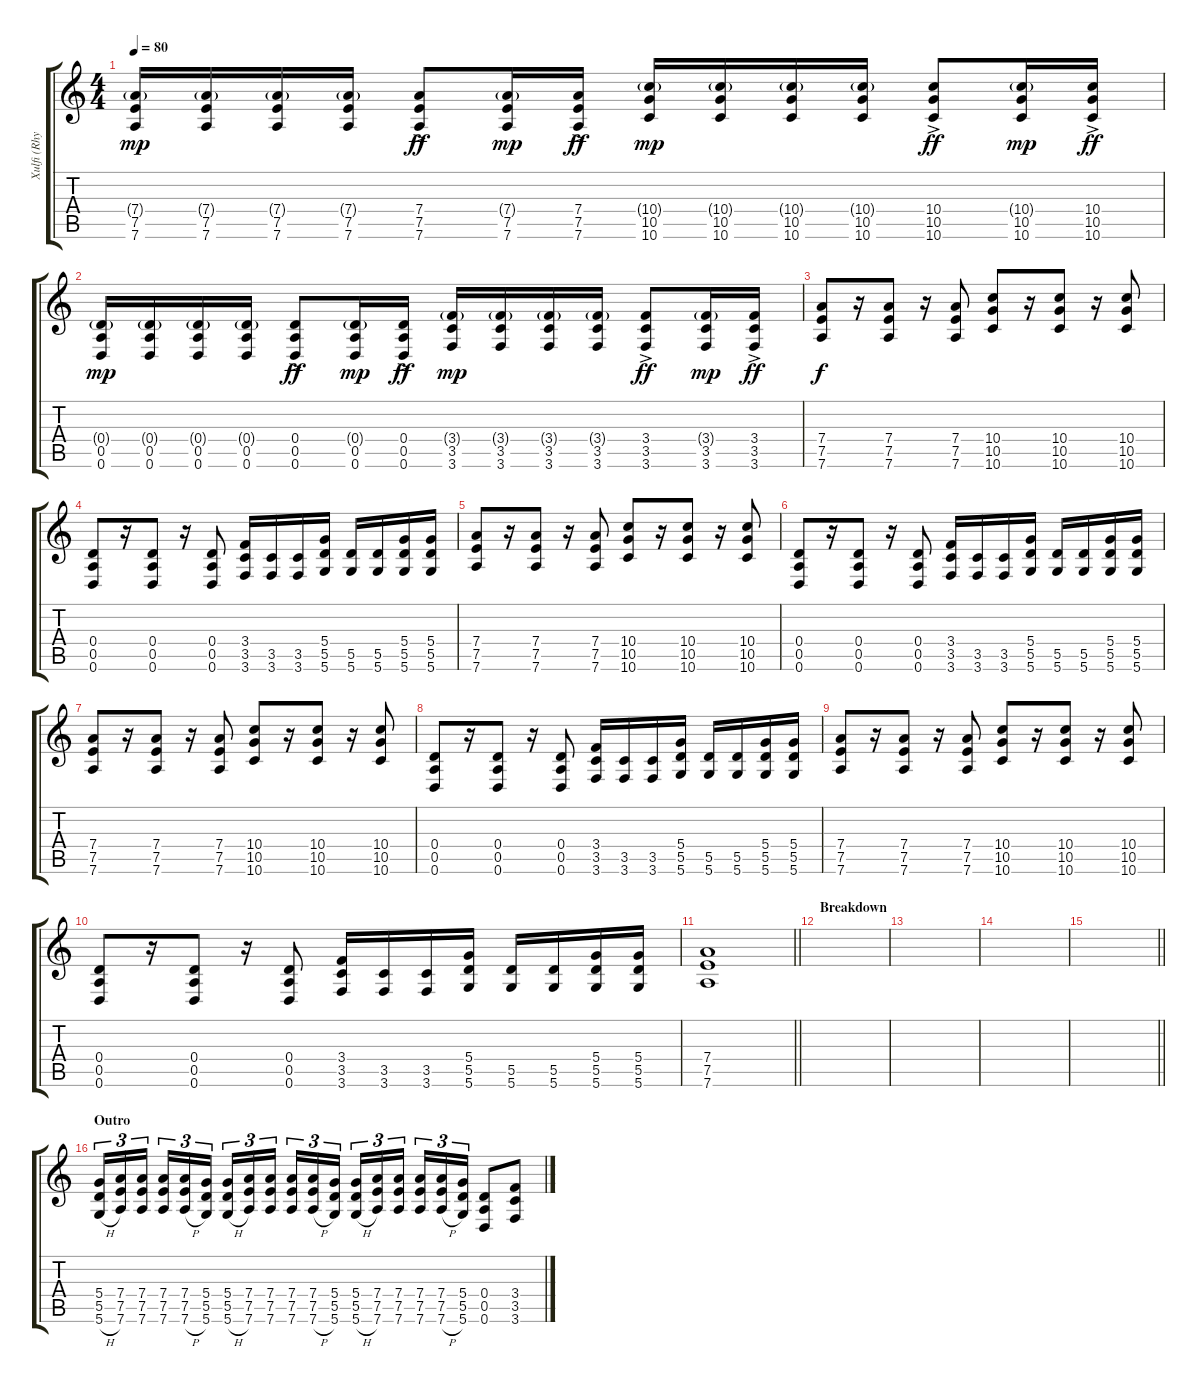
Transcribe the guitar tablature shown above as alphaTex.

\track ("Xulfi (Rhythms L)" "Xulfi (Rhy") {instrument overdrivenguitar}
\staff {score tabs}
\tuning (E4 B3 G3 D3 A2 D2) {hide}
\ts (4 4)
\tempo 80
\clef g2
\ks c
(7.4{g} 7.5 7.6).16{dy mp} (7.4{g} 7.5 7.6).16 (7.4{g} 7.5 7.6).16 (7.4{g} 7.5 7.6).16 (7.4 7.5 7.6{ac}).8{dy ff} (7.4{g} 7.5 7.6).16{dy mp} (7.4 7.5{ac} 7.6).16{dy ff} (10.4{g} 10.5 10.6).16{dy mp} (10.4{g} 10.5 10.6).16 (10.4{g} 10.5 10.6).16 (10.4{g} 10.5 10.6).16 (10.4 10.5 10.6{ac}).8{dy ff} (10.4{g} 10.5 10.6).16{dy mp} (10.4 10.5{ac} 10.6).16{dy ff} |
(0.4{g} 0.5 0.6).16{dy mp} (0.4{g} 0.5 0.6).16 (0.4{g} 0.5 0.6).16 (0.4{g} 0.5 0.6).16 (0.4 0.5 0.6{ac}).8{dy ff} (0.4{g} 0.5 0.6).16{dy mp} (0.4 0.5{ac} 0.6).16{dy ff} (3.4{g} 3.5 3.6).16{dy mp} (3.4{g} 3.5 3.6).16 (3.4{g} 3.5 3.6).16 (3.4{g} 3.5 3.6).16 (3.4 3.5 3.6{ac}).8{dy ff} (3.4{g} 3.5 3.6).16{dy mp} (3.4 3.5{ac} 3.6).16{dy ff} |
(7.4 7.5 7.6).8{dy f} r.16 (7.4 7.5 7.6).8 r.16 (7.4 7.5 7.6).8 (10.4 10.5 10.6).8 r.16 (10.4 10.5 10.6).8 r.16 (10.4 10.5 10.6).8 |
(0.4 0.5 0.6).8 r.16 (0.4 0.5 0.6).8 r.16 (0.4 0.5 0.6).8 (3.4 3.5 3.6).16 (3.5 3.6).16 (3.5 3.6).16 (5.4 5.5 5.6).16 (5.5 5.6).16 (5.5 5.6).16 (5.4 5.5 5.6).16 (5.4 5.5 5.6).16 |
(7.4 7.5 7.6).8 r.16 (7.4 7.5 7.6).8 r.16 (7.4 7.5 7.6).8 (10.4 10.5 10.6).8 r.16 (10.4 10.5 10.6).8 r.16 (10.4 10.5 10.6).8 |
(0.4 0.5 0.6).8 r.16 (0.4 0.5 0.6).8 r.16 (0.4 0.5 0.6).8 (3.4 3.5 3.6).16 (3.5 3.6).16 (3.5 3.6).16 (5.4 5.5 5.6).16 (5.5 5.6).16 (5.5 5.6).16 (5.4 5.5 5.6).16 (5.4 5.5 5.6).16 |
(7.4 7.5 7.6).8 r.16 (7.4 7.5 7.6).8 r.16 (7.4 7.5 7.6).8 (10.4 10.5 10.6).8 r.16 (10.4 10.5 10.6).8 r.16 (10.4 10.5 10.6).8 |
(0.4 0.5 0.6).8 r.16 (0.4 0.5 0.6).8 r.16 (0.4 0.5 0.6).8 (3.4 3.5 3.6).16 (3.5 3.6).16 (3.5 3.6).16 (5.4 5.5 5.6).16 (5.5 5.6).16 (5.5 5.6).16 (5.4 5.5 5.6).16 (5.4 5.5 5.6).16 |
(7.4 7.5 7.6).8 r.16 (7.4 7.5 7.6).8 r.16 (7.4 7.5 7.6).8 (10.4 10.5 10.6).8 r.16 (10.4 10.5 10.6).8 r.16 (10.4 10.5 10.6).8 |
(0.4 0.5 0.6).8 r.16 (0.4 0.5 0.6).8 r.16 (0.4 0.5 0.6).8 (3.4 3.5 3.6).16 (3.5 3.6).16 (3.5 3.6).16 (5.4 5.5 5.6).16 (5.5 5.6).16 (5.5 5.6).16 (5.4 5.5 5.6).16 (5.4 5.5 5.6).16 |
\barLineRight lightlight
(7.4 7.5 7.6).1 |
\section ("" "Breakdown")
|
|
|
\barLineRight lightlight
|
\section ("" "Outro")
(5.4 5.5 5.6{h}).16{tu (3 2) instrument distortionguitar} (7.4 7.5 7.6).16{tu (3 2)} (7.4 7.5 7.6).16{tu (3 2) beam splitsecondary} (7.4 7.5 7.6).16{tu (3 2)} (7.4 7.5 7.6{h}).16{tu (3 2)} (5.4 5.5 5.6).16{tu (3 2)} (5.4 5.5 5.6{h}).16{tu (3 2)} (7.4 7.5 7.6).16{tu (3 2)} (7.4 7.5 7.6).16{tu (3 2) beam splitsecondary} (7.4 7.5 7.6).16{tu (3 2)} (7.4 7.5 7.6{h}).16{tu (3 2)} (5.4 5.5 5.6).16{tu (3 2)} (5.4 5.5 5.6{h}).16{tu (3 2)} (7.4 7.5 7.6).16{tu (3 2)} (7.4 7.5 7.6).16{tu (3 2) beam splitsecondary} (7.4 7.5 7.6).16{tu (3 2)} (7.4 7.5 7.6{h}).16{tu (3 2)} (5.4 5.5 5.6).16{tu (3 2)} (0.4 0.5 0.6).8 (3.4 3.5 3.6).8
